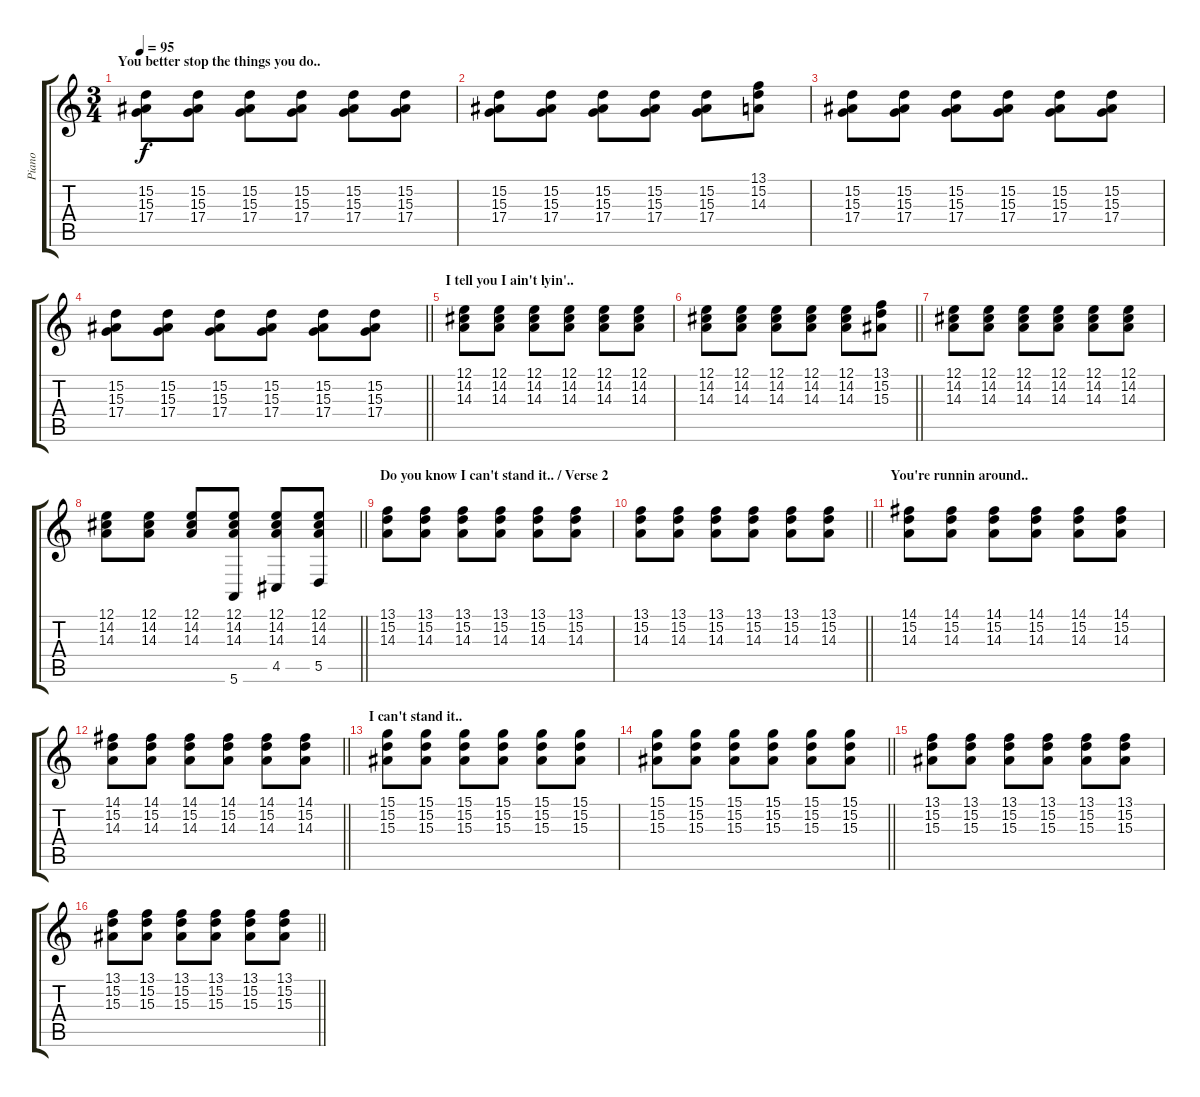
\track ("Piano" "Piano") {instrument brightacousticpiano}
\staff {score tabs}
\tuning (E4 B3 G3 D3 A2 E2) {hide}
\ts (3 4)
\section ("" "You better stop the things you do..")
\tempo 95
\clef g2
\ks c
(15.2 15.3 17.4).8{dy f} (15.2 15.3 17.4).8 (15.2 15.3 17.4).8 (15.2 15.3 17.4).8 (15.2 15.3 17.4).8 (15.2 15.3 17.4).8 |
(15.2 15.3 17.4).8 (15.2 15.3 17.4).8 (15.2 15.3 17.4).8 (15.2 15.3 17.4).8 (15.2 15.3 17.4).8 (13.1 15.2 14.3).8 |
(15.2 15.3 17.4).8 (15.2 15.3 17.4).8 (15.2 15.3 17.4).8 (15.2 15.3 17.4).8 (15.2 15.3 17.4).8 (15.2 15.3 17.4).8 |
\barLineRight lightlight
(15.2 15.3 17.4).8 (15.2 15.3 17.4).8 (15.2 15.3 17.4).8 (15.2 15.3 17.4).8 (15.2 15.3 17.4).8 (15.2 15.3 17.4).8 |
\section ("" "I tell you I ain't lyin'..")
(12.1 14.2 14.3).8 (12.1 14.2 14.3).8 (12.1 14.2 14.3).8 (12.1 14.2 14.3).8 (12.1 14.2 14.3).8 (12.1 14.2 14.3).8 |
\barLineRight lightlight
(12.1 14.2 14.3).8 (12.1 14.2 14.3).8 (12.1 14.2 14.3).8 (12.1 14.2 14.3).8 (12.1 14.2 14.3).8 (13.1 15.2 15.3).8 |
(12.1 14.2 14.3).8 (12.1 14.2 14.3).8 (12.1 14.2 14.3).8 (12.1 14.2 14.3).8 (12.1 14.2 14.3).8 (12.1 14.2 14.3).8 |
\barLineRight lightlight
(12.1 14.2 14.3).8 (12.1 14.2 14.3).8 (12.1 14.2 14.3).8 (12.1 14.2 14.3 5.6).8 (12.1 14.2 14.3 4.5).8 (12.1 14.2 14.3 5.5).8 |
\section ("" "Do you know I can't stand it.. / Verse 2")
(13.1 15.2 14.3).8 (13.1 15.2 14.3).8 (13.1 15.2 14.3).8 (13.1 15.2 14.3).8 (13.1 15.2 14.3).8 (13.1 15.2 14.3).8 |
\barLineRight lightlight
(13.1 15.2 14.3).8 (13.1 15.2 14.3).8 (13.1 15.2 14.3).8 (13.1 15.2 14.3).8 (13.1 15.2 14.3).8 (13.1 15.2 14.3).8 |
\section ("" "You're runnin around..")
(14.1 15.2 14.3).8 (14.1 15.2 14.3).8 (14.1 15.2 14.3).8 (14.1 15.2 14.3).8 (14.1 15.2 14.3).8 (14.1 15.2 14.3).8 |
\barLineRight lightlight
(14.1 15.2 14.3).8 (14.1 15.2 14.3).8 (14.1 15.2 14.3).8 (14.1 15.2 14.3).8 (14.1 15.2 14.3).8 (14.1 15.2 14.3).8 |
\section ("" "I can't stand it..")
(15.1 15.2 15.3).8 (15.1 15.2 15.3).8 (15.1 15.2 15.3).8 (15.1 15.2 15.3).8 (15.1 15.2 15.3).8 (15.1 15.2 15.3).8 |
\barLineRight lightlight
(15.1 15.2 15.3).8 (15.1 15.2 15.3).8 (15.1 15.2 15.3).8 (15.1 15.2 15.3).8 (15.1 15.2 15.3).8 (15.1 15.2 15.3).8 |
(13.1 15.2 15.3).8 (13.1 15.2 15.3).8 (13.1 15.2 15.3).8 (13.1 15.2 15.3).8 (13.1 15.2 15.3).8 (13.1 15.2 15.3).8 |
\barLineRight lightlight
(13.1 15.2 15.3).8 (13.1 15.2 15.3).8 (13.1 15.2 15.3).8 (13.1 15.2 15.3).8 (13.1 15.2 15.3).8 (13.1 15.2 15.3).8
